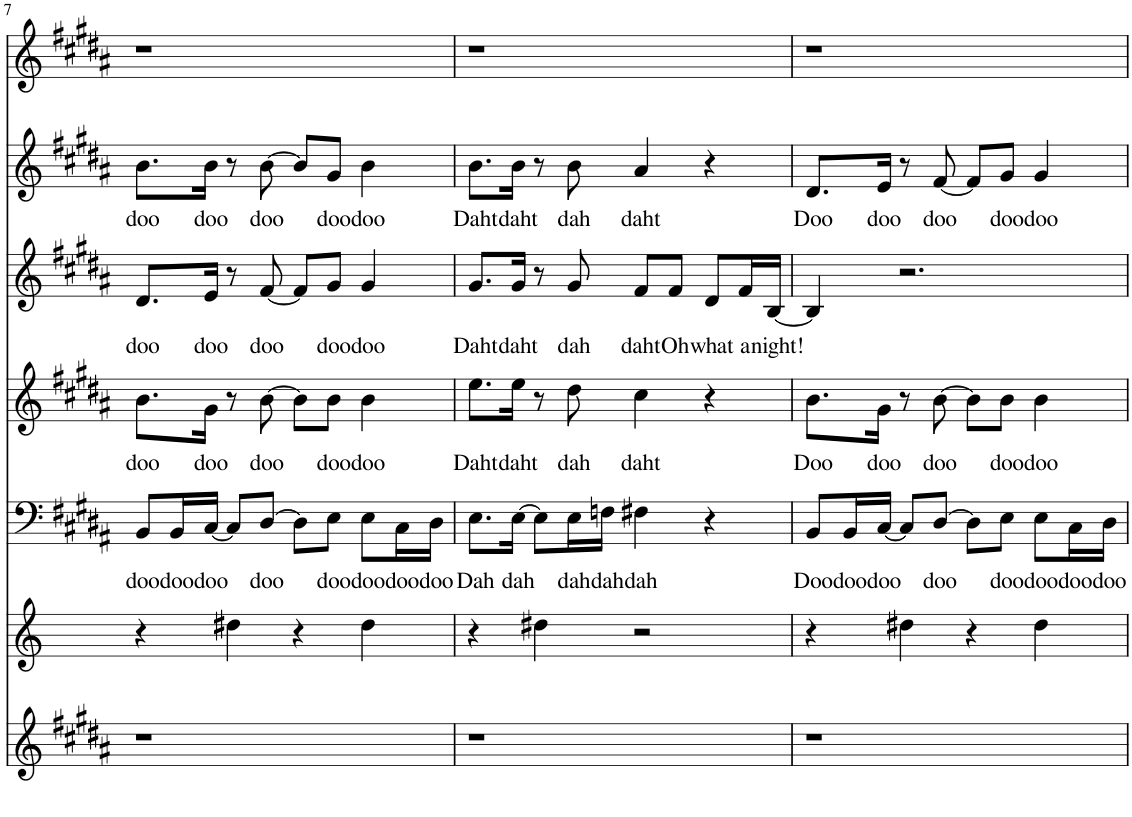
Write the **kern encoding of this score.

**kern	**kern	**kern	**text	**kern	**text	**kern	**text	**kern	**text	**kern
*part7	*part6	*part5	*part5	*part4	*part4	*part3	*part3	*part2	*part2	*part1
*staff7	*staff6	*staff5	*staff5	*staff4	*staff4	*staff3	*staff3	*staff2	*staff2	*staff1
*I"Piano	*I"Piano	*I"Bass	*	*I"Tenor	*	*I"Alto	*	*I"Soprano	*	*I"Piano
*I'Pno	*I'Pno	*	*	*	*	*	*	*	*	*I'Pno
!!LO:PB:g=z
*clefG2	*clefG2	*clefF4	*	*clefG2	*	*clefG2	*	*clefG2	*	*clefG2
*k[f#c#g#d#a#]	*k[]	*k[f#c#g#d#a#]	*	*k[f#c#g#d#a#]	*	*k[f#c#g#d#a#]	*	*k[f#c#g#d#a#]	*	*k[f#c#g#d#a#]
*B:	*	*B:	*	*B:	*	*B:	*	*B:	*	*B:
*M4/4	*M4/4	*M4/4	*	*M4/4	*	*M4/4	*	*M4/4	*	*M4/4
=7	=7	=7	=7	=7	=7	=7	=7	=7	=7	=7
!	!	!	!LO:LY:b	!	!LO:LY:b	!	!LO:LY:b	!	!LO:LY:b	!
1r	4r	8BB/L	doo	8.b\L	doo	8.d#/L	doo	8.b\L	doo	1r
!	!	!	!LO:LY:b	!	!	!	!	!	!	!
.	.	16BB/L	doo	.	.	.	.	.	.	.
!	!	!	!LO:LY:b	!	!LO:LY:b	!	!LO:LY:b	!	!LO:LY:b	!
.	.	[16C#/JJ	doo	16g#\Jk	doo	16e/Jk	doo	16b\Jk	doo	.
.	4dd#X\	8C#/L]	.	8r	.	8r	.	8r	.	.
!	!	!	!LO:LY:b	!	!LO:LY:b	!	!LO:LY:b	!	!LO:LY:b	!
.	.	[8D#/J	doo	[8b\	doo	[8f#/	doo	[8b\	doo	.
.	4r	8D#\L]	.	8b\L]	.	8f#/L]	.	8b/L]	.	.
!	!	!	!LO:LY:b	!	!LO:LY:b	!	!LO:LY:b	!	!LO:LY:b	!
.	.	8E\J	doo	8b\J	doo	8g#/J	doo	8g#/J	doo	.
!	!	!	!LO:LY:b	!	!LO:LY:b	!	!LO:LY:b	!	!LO:LY:b	!
.	4dd#\	8E\L	doo	4b\	doo	4g#/	doo	4b\	doo	.
!	!	!	!LO:LY:b	!	!	!	!	!	!	!
.	.	16C#\L	doo	.	.	.	.	.	.	.
!	!	!	!LO:LY:b	!	!	!	!	!	!	!
.	.	16D#\JJ	doo	.	.	.	.	.	.	.
=8	=8	=8	=8	=8	=8	=8	=8	=8	=8	=8
!	!	!	!LO:LY:b	!	!LO:LY:b	!	!LO:LY:b	!	!LO:LY:b	!
1r	4r	8.E\L	Dah	8.ee\L	Daht	8.g#/L	Daht	8.b\L	Daht	1r
!	!	!	!LO:LY:b	!	!LO:LY:b	!	!LO:LY:b	!	!LO:LY:b	!
.	.	[16E\Jk	dah	16ee\Jk	daht	16g#/Jk	daht	16b\Jk	daht	.
.	4dd#X\	8E\L]	.	8r	.	8r	.	8r	.	.
!	!	!	!LO:LY:b	!	!LO:LY:b	!	!LO:LY:b	!	!LO:LY:b	!
.	.	16E\L	dah	8dd#\	dah	8g#/	dah	8b\	dah	.
!	!	!	!LO:LY:b	!	!	!	!	!	!	!
.	.	16Fn\JJ	dah	.	.	.	.	.	.	.
!	!	!	!LO:LY:b	!	!LO:LY:b	!	!LO:LY:b	!	!LO:LY:b	!
.	2r	4F#X\	dah	4cc#\	daht	8f#/L	daht	4a#/	daht	.
!	!	!	!	!	!	!	!LO:LY:b	!	!	!
.	.	.	.	.	.	8f#/J	Oh	.	.	.
!	!	!	!	!	!	!	!LO:LY:b	!	!	!
.	.	4r	.	4r	.	8d#/L	what	4r	.	.
!	!	!	!	!	!	!	!LO:LY:b	!	!	!
.	.	.	.	.	.	16f#/L	a	.	.	.
!	!	!	!	!	!	!	!LO:LY:b	!	!	!
.	.	.	.	.	.	[16B/JJ	night!	.	.	.
=9	=9	=9	=9	=9	=9	=9	=9	=9	=9	=9
!	!	!	!LO:LY:b	!	!LO:LY:b	!	!	!	!LO:LY:b	!
1r	4r	8BB/L	Doo	8.b\L	Doo	4B/]	.	8.d#/L	Doo	1r
!	!	!	!LO:LY:b	!	!	!	!	!	!	!
.	.	16BB/L	doo	.	.	.	.	.	.	.
!	!	!	!LO:LY:b	!	!LO:LY:b	!	!	!	!LO:LY:b	!
.	.	[16C#/JJ	doo	16g#\Jk	doo	.	.	16e/Jk	doo	.
.	4dd#X\	8C#/L]	.	8r	.	2.r	.	8r	.	.
!	!	!	!LO:LY:b	!	!LO:LY:b	!	!	!	!LO:LY:b	!
.	.	[8D#/J	doo	[8b\	doo	.	.	[8f#/	doo	.
.	4r	8D#\L]	.	8b\L]	.	.	.	8f#/L]	.	.
!	!	!	!LO:LY:b	!	!LO:LY:b	!	!	!	!LO:LY:b	!
.	.	8E\J	doo	8b\J	doo	.	.	8g#/J	doo	.
!	!	!	!LO:LY:b	!	!LO:LY:b	!	!	!	!LO:LY:b	!
.	4dd#\	8E\L	doo	4b\	doo	.	.	4g#/	doo	.
!	!	!	!LO:LY:b	!	!	!	!	!	!	!
.	.	16C#\L	doo	.	.	.	.	.	.	.
!	!	!	!LO:LY:b	!	!	!	!	!	!	!
.	.	16D#\JJ	doo	.	.	.	.	.	.	.
=	=	=	=	=	=	=	=	=	=	=
*-	*-	*-	*-	*-	*-	*-	*-	*-	*-	*-
